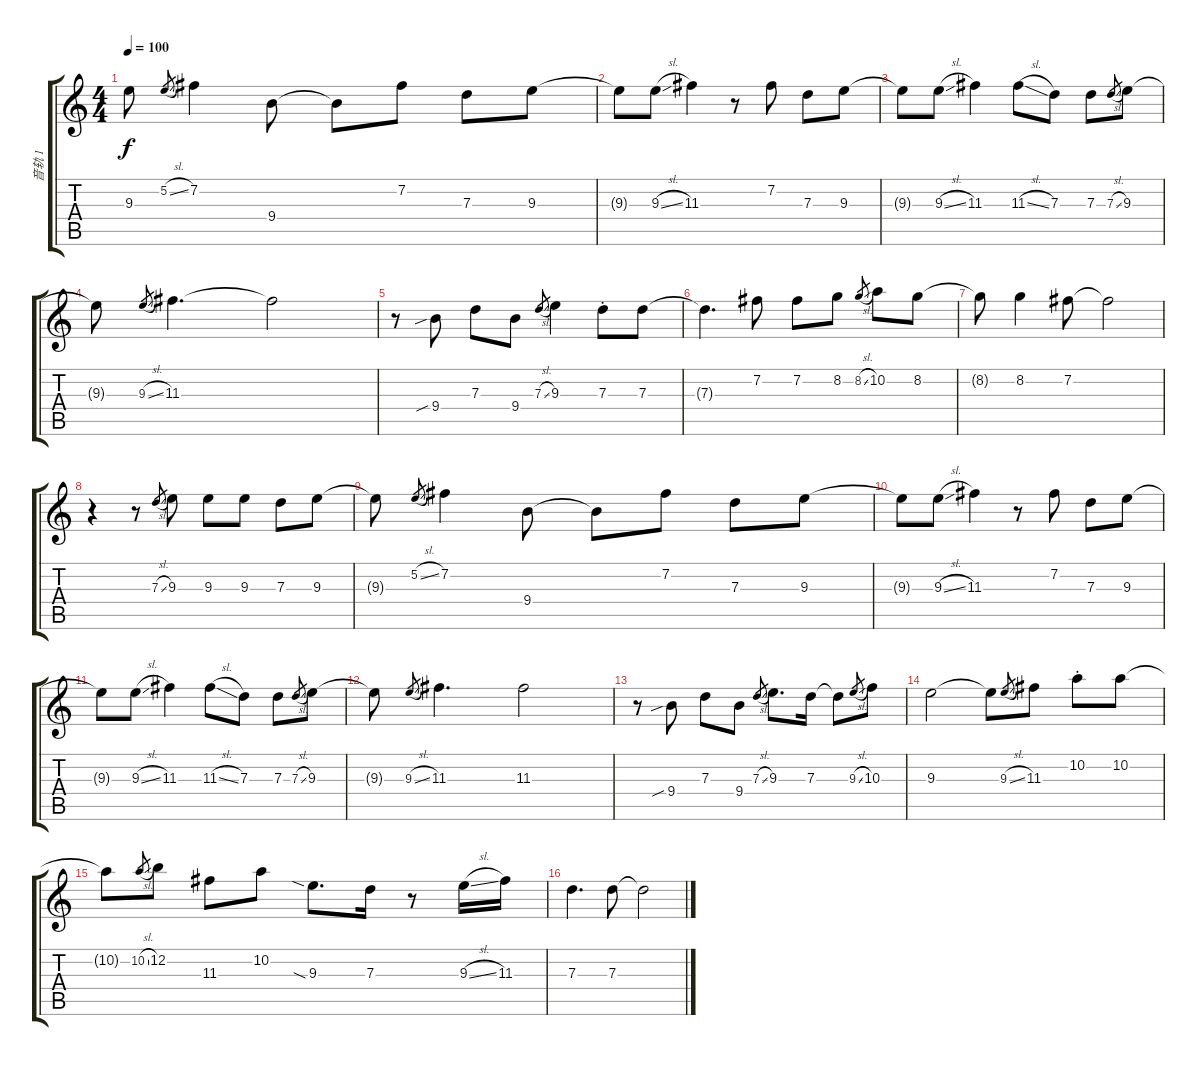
\track ("音轨 1" "音轨 1") {instrument acousticguitarsteel}
\staff {score tabs}
\tuning (E4 B3 G3 D3 A2 E2) {hide}
\ts (4 4)
\tempo 100
\clef g2
\ks c
9.3{t}.8{dy f} 5.2{sl}.8{gr} 7.2.4 9.4.8 9.4{t}.8 7.2.8 7.3.8 9.3.8 |
9.3{t}.8 9.3{sl}.8 11.3.4 r.8 7.2.8 7.3.8 9.3.8 |
9.3{t}.8 9.3{sl}.8 11.3.4 11.3{sl}.8 7.3.8 7.3.8 7.3{sl}.8{gr} 9.3.8 |
9.3{t}.8 9.3{sl}.8{gr} 11.3.4{d} 11.3{t}.2 |
r.8 9.4{sib}.8 7.3.8 9.4.8 7.3{sl}.8{gr} 9.3.4 7.3{st}.8 7.3.8 |
7.3{t}.4{d} 7.2.8 7.2.8 8.2.8 8.2{sl}.8{gr} 10.2.8 8.2.8 |
8.2{t}.8 8.2.4 7.2.8 7.2{t}.2 |
r.4 r.8 7.3{sl}.8{gr} 9.3.8 9.3.8 9.3.8 7.3.8 9.3.8 |
9.3{t}.8 5.2{sl}.8{gr} 7.2.4 9.4.8 9.4{t}.8 7.2.8 7.3.8 9.3.8 |
9.3{t}.8 9.3{sl}.8 11.3.4 r.8 7.2.8 7.3.8 9.3.8 |
9.3{t}.8 9.3{sl}.8 11.3.4 11.3{sl}.8 7.3.8 7.3.8 7.3{sl}.8{gr} 9.3.8 |
9.3{t}.8 9.3{sl}.8{gr} 11.3.4{d} 11.3.2 |
r.8 9.4{sib}.8 7.3.8 9.4.8 7.3{sl}.8{gr} 9.3.8{d} 7.3.16 7.3{t}.8 9.3{sl}.8{gr} 10.3.8 |
9.3.2 9.3{t}.8 9.3{sl}.8{gr} 11.3.8 10.2{st}.8 10.2.8 |
10.2{t}.8 10.2{sl}.8{gr} 12.2.8 11.3.8 10.2.8 9.3{sia}.8{d} 7.3.16 r.8 9.3{sl}.16 11.3.16 |
7.3.4{d} 7.3.8 7.3{t}.2
